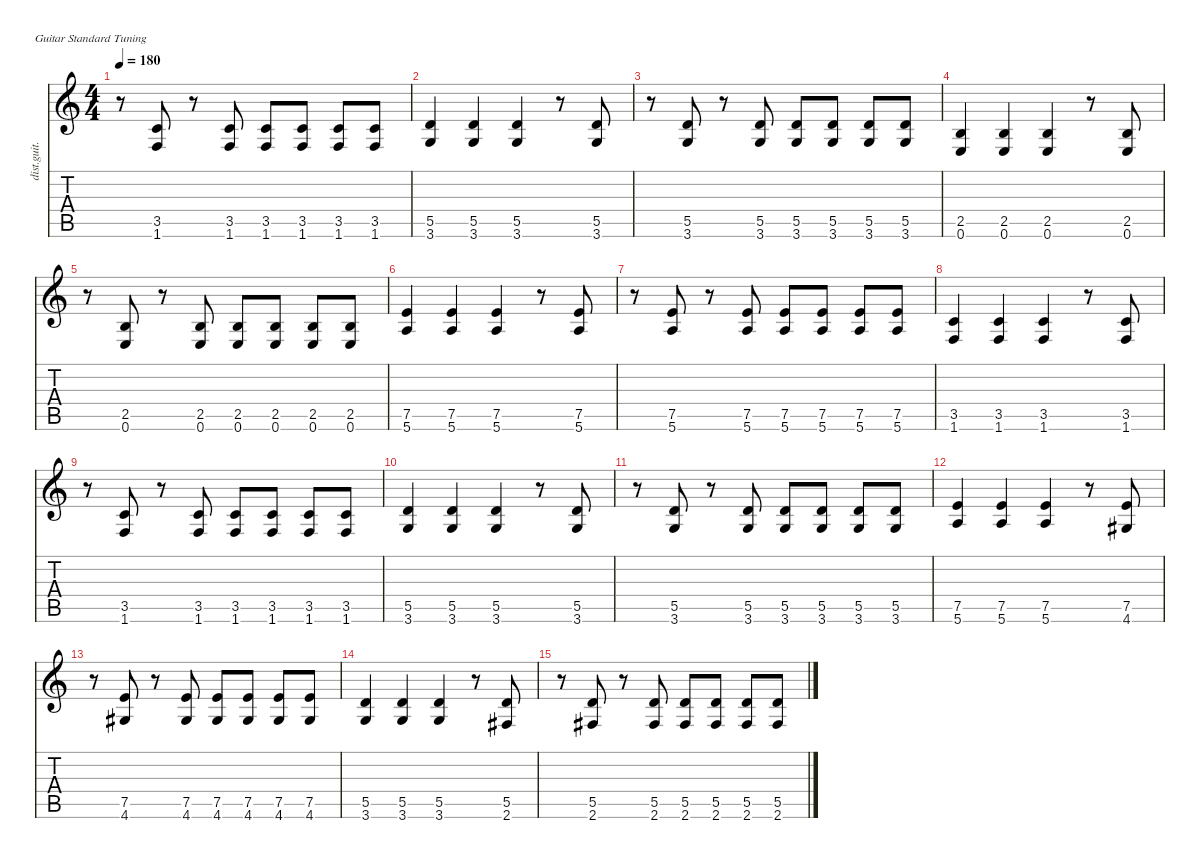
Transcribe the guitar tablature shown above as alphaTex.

\defaultSystemsLayout 4
\hideDynamics
\bracketExtendMode nobrackets
\otherSystemsTrackNameOrientation horizontal
\track ("Rhythm" "dist.guit.") {instrument distortionguitar}
\staff {score tabs}
\tuning (E4 B3 G3 D3 A2 E2)
\ts (4 4)
\tempo 180
\clef g2
\ks c
r.8{dy mf} (3.5 1.6).8 r.8 (3.5 1.6).8 (3.5 1.6).8 (3.5 1.6).8 (1.6 3.5).8 (3.5 1.6).8 |
(5.5 3.6).4 (5.5 3.6).4 (5.5 3.6).4 r.8 (5.5 3.6).8 |
r.8 (5.5 3.6).8 r.8 (5.5 3.6).8 (5.5 3.6).8 (3.6 5.5).8 (5.5 3.6).8 (3.6 5.5).8 |
(2.5 0.6).4 (0.6 2.5).4 (2.5 0.6).4 r.8 (2.5 0.6).8 |
r.8 (2.5 0.6).8 r.8 (2.5 0.6).8 (2.5 0.6).8 (2.5 0.6).8 (2.5 0.6).8 (2.5 0.6).8 |
(7.5 5.6).4 (7.5 5.6).4 (7.5 5.6).4 r.8 (7.5 5.6).8 |
r.8 (7.5 5.6).8 r.8 (7.5 5.6).8 (7.5 5.6).8 (7.5 5.6).8 (7.5 5.6).8 (7.5 5.6).8 |
(3.5 1.6).4 (3.5 1.6).4 (3.5 1.6).4 r.8 (3.5 1.6).8 |
r.8 (3.5 1.6).8 r.8 (3.5 1.6).8 (3.5 1.6).8 (3.5 1.6).8 (1.6 3.5).8 (3.5 1.6).8 |
(5.5 3.6).4 (5.5 3.6).4 (5.5 3.6).4 r.8 (5.5 3.6).8 |
r.8 (5.5 3.6).8 r.8 (5.5 3.6).8 (5.5 3.6).8 (3.6 5.5).8 (5.5 3.6).8 (3.6 5.5).8 |
(7.5 5.6).4 (7.5 5.6).4 (7.5 5.6).4 r.8 (7.5 4.6).8 |
r.8 (7.5 4.6).8 r.8 (7.5 4.6).8 (7.5 4.6).8 (7.5 4.6).8 (7.5 4.6).8 (7.5 4.6).8 |
(5.5 3.6).4 (5.5 3.6).4 (5.5 3.6).4 r.8 (5.5 2.6).8 |
r.8 (5.5 2.6).8 r.8 (5.5 2.6).8 (5.5 2.6).8 (5.5 2.6).8 (5.5 2.6).8 (5.5 2.6).8
